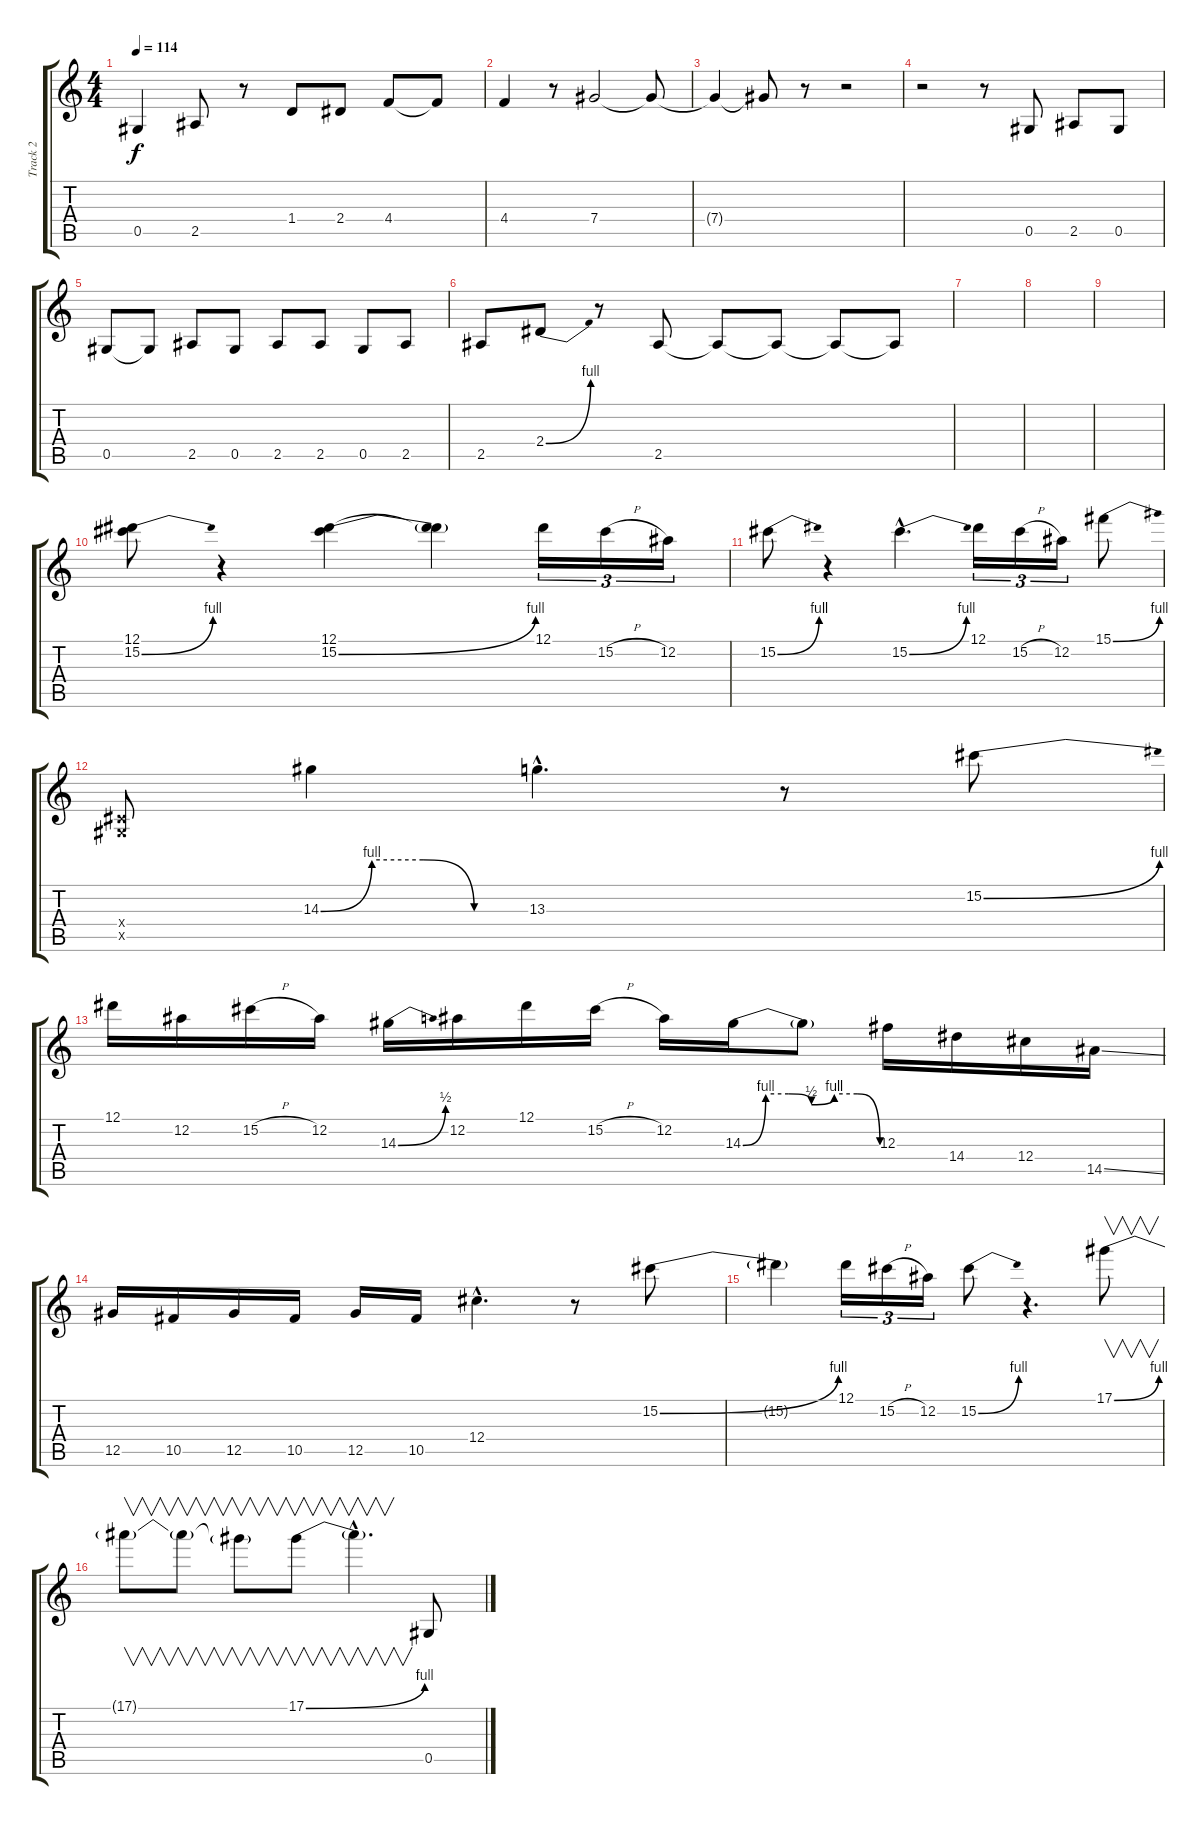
\track ("Track 2" "Track 2") {instrument distortionguitar}
\staff {score tabs}
\tuning (Eb4 Bb3 Gb3 Db3 Ab2 Eb2) {hide}
\ts (4 4)
\tempo 114
\clef g2
\ks c
0.5{t}.4{dy f} 2.5.8 r.8 1.4.8 2.4.8 4.4.8 4.4{t}.8 |
4.4.4 r.8 7.4.2 7.4{t}.8 |
7.4{t}.4 7.4{t}.8 r.8 r.2 |
r.2 r.8 0.5.8 2.5.8 0.5.8 |
0.5.8 0.5{t}.8 2.5.8 0.5.8 2.5.8 2.5.8 0.5.8 2.5.8 |
2.5.8 2.4{be (bend 0 0 60 4)}.8 r.8 2.5.8 2.5{t}.8 2.5{t}.8 2.5{t}.8 2.5{t}.8 |
|
|
|
(12.1 15.2{be (bend 0 0 60 4)}).8 r.4 (12.1 15.2{be (bend 0 0 60 4)}).4 (12.1{t} 15.2{t}).4 12.1.16{tu (3 2)} 15.2{h}.16{tu (3 2)} 12.2.16{tu (3 2)} |
15.2{be (bend 0 0 60 4)}.8 r.4 15.2{be (bend 0 0 60 4) hac}.4{d} 12.1.16{tu (3 2)} 15.2{h}.16{tu (3 2)} 12.2.16{tu (3 2)} 15.1{be (bend 0 0 60 4)}.8 |
(0.4{x} 0.5{x}).8 14.3{be (custom 0 0 15 4 30 4 45 0 60 0)}.4 13.3{hac}.4{d} r.8 15.2{be (bend 0 0 60 4)}.8 |
12.1.16 12.2.16 15.2{h}.16 12.2.16 14.3{be (bend 0 0 60 2)}.16 12.2.16 12.1.16 15.2{h}.16 12.2.16 14.3{be (custom 0 0 10 4 20 4 30 2 40 4 50 4 60 0)}.16 14.3{t}.8 12.3.16 14.4.16 12.4.16 14.5{ss}.16 |
12.5.16 10.5.16 12.5.16 10.5.16 12.5.16 10.5.16 12.4{hac}.4{d} r.8 15.2{be (bend 0 0 60 4)}.8 |
15.2{t}.4 12.1.16{tu (3 2)} 15.2{h}.16{tu (3 2)} 12.2.16{tu (3 2)} 15.2{be (bend 0 0 60 4)}.8 r.4{d} 17.1{be (bend 0 0 60 4)}.8{v} |
17.1{t}.8{v} 17.1{t}.8{v} 17.1{t}.8{v} 17.1{be (bend 0 0 60 4)}.8{v} 17.1{hac t}.4{v d} 0.5.8
